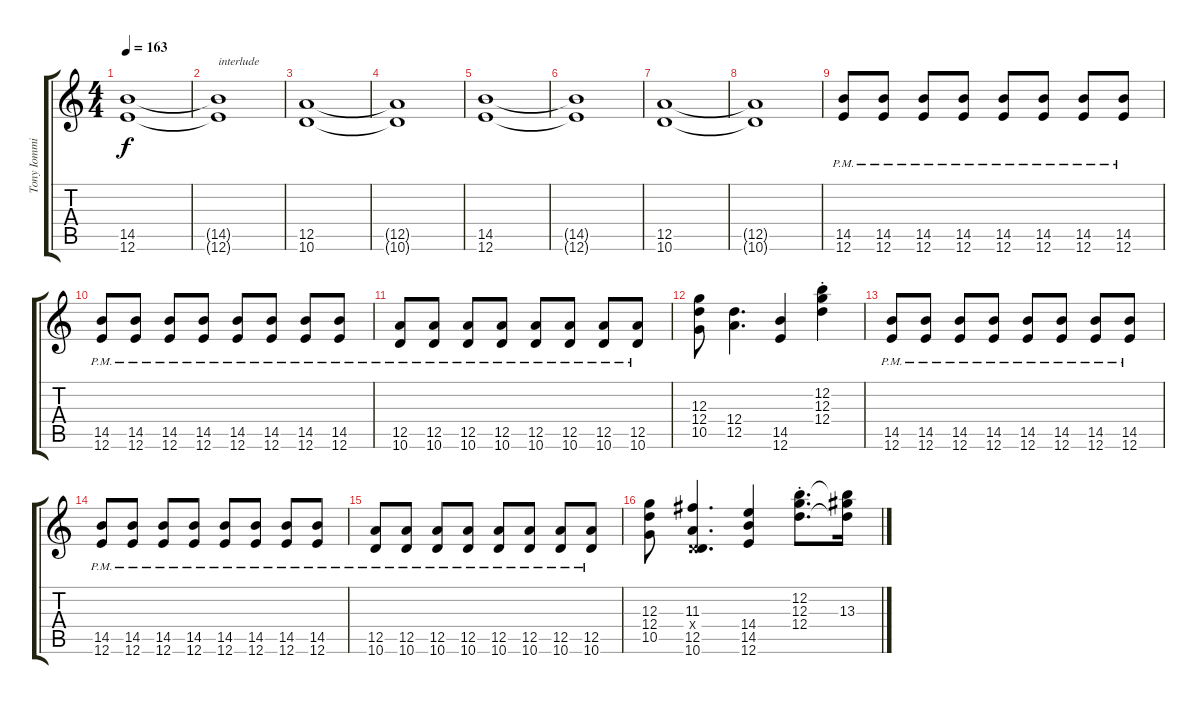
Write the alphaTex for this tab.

\track ("Tony Iommi" "Tony Iommi") {instrument distortionguitar}
\staff {score tabs}
\tuning (E4 B3 G3 D3 A2 E2) {hide}
\ts (4 4)
\tempo 163
\clef g2
\ks c
(14.5 12.6).1{dy f} |
(14.5{t} 12.6{t}).1{txt "interlude"} |
(12.5 10.6).1 |
(12.5{t} 10.6{t}).1 |
(14.5 12.6).1 |
(14.5{t} 12.6{t}).1 |
(12.5 10.6).1 |
(12.5{t} 10.6{t}).1 |
(14.5{pm} 12.6).8 (14.5{pm} 12.6).8 (14.5{pm} 12.6).8 (14.5{pm} 12.6).8 (14.5{pm} 12.6).8 (14.5{pm} 12.6).8 (14.5{pm} 12.6).8 (14.5{pm} 12.6).8 |
(14.5{pm} 12.6).8 (14.5{pm} 12.6).8 (14.5{pm} 12.6).8 (14.5{pm} 12.6).8 (14.5{pm} 12.6).8 (14.5{pm} 12.6).8 (14.5{pm} 12.6).8 (14.5{pm} 12.6).8 |
(12.5{pm} 10.6).8 (12.5{pm} 10.6).8 (12.5{pm} 10.6).8 (12.5{pm} 10.6).8 (12.5{pm} 10.6).8 (12.5{pm} 10.6).8 (12.5{pm} 10.6).8 (12.5{pm} 10.6).8 |
(12.3 12.4 10.5).8 (12.4 12.5).4{d} (14.5 12.6).4 (12.2{st} 12.3{st} 12.4{st}).4 |
(14.5{pm} 12.6).8 (14.5{pm} 12.6).8 (14.5{pm} 12.6).8 (14.5{pm} 12.6).8 (14.5{pm} 12.6).8 (14.5{pm} 12.6).8 (14.5{pm} 12.6).8 (14.5{pm} 12.6).8 |
(14.5{pm} 12.6).8 (14.5{pm} 12.6).8 (14.5{pm} 12.6).8 (14.5{pm} 12.6).8 (14.5{pm} 12.6).8 (14.5{pm} 12.6).8 (14.5{pm} 12.6).8 (14.5{pm} 12.6).8 |
(12.5{pm} 10.6).8 (12.5{pm} 10.6).8 (12.5{pm} 10.6).8 (12.5{pm} 10.6).8 (12.5{pm} 10.6).8 (12.5{pm} 10.6).8 (12.5{pm} 10.6).8 (12.5{pm} 10.6).8 |
(12.3 12.4 10.5).8 (11.3 0.4{x} 12.5 10.6).4{d} (14.4 14.5 12.6).4 (12.2{st} 12.3{st} 12.4{st}).8{d} (12.2{t} 13.3 12.4{t}).16
